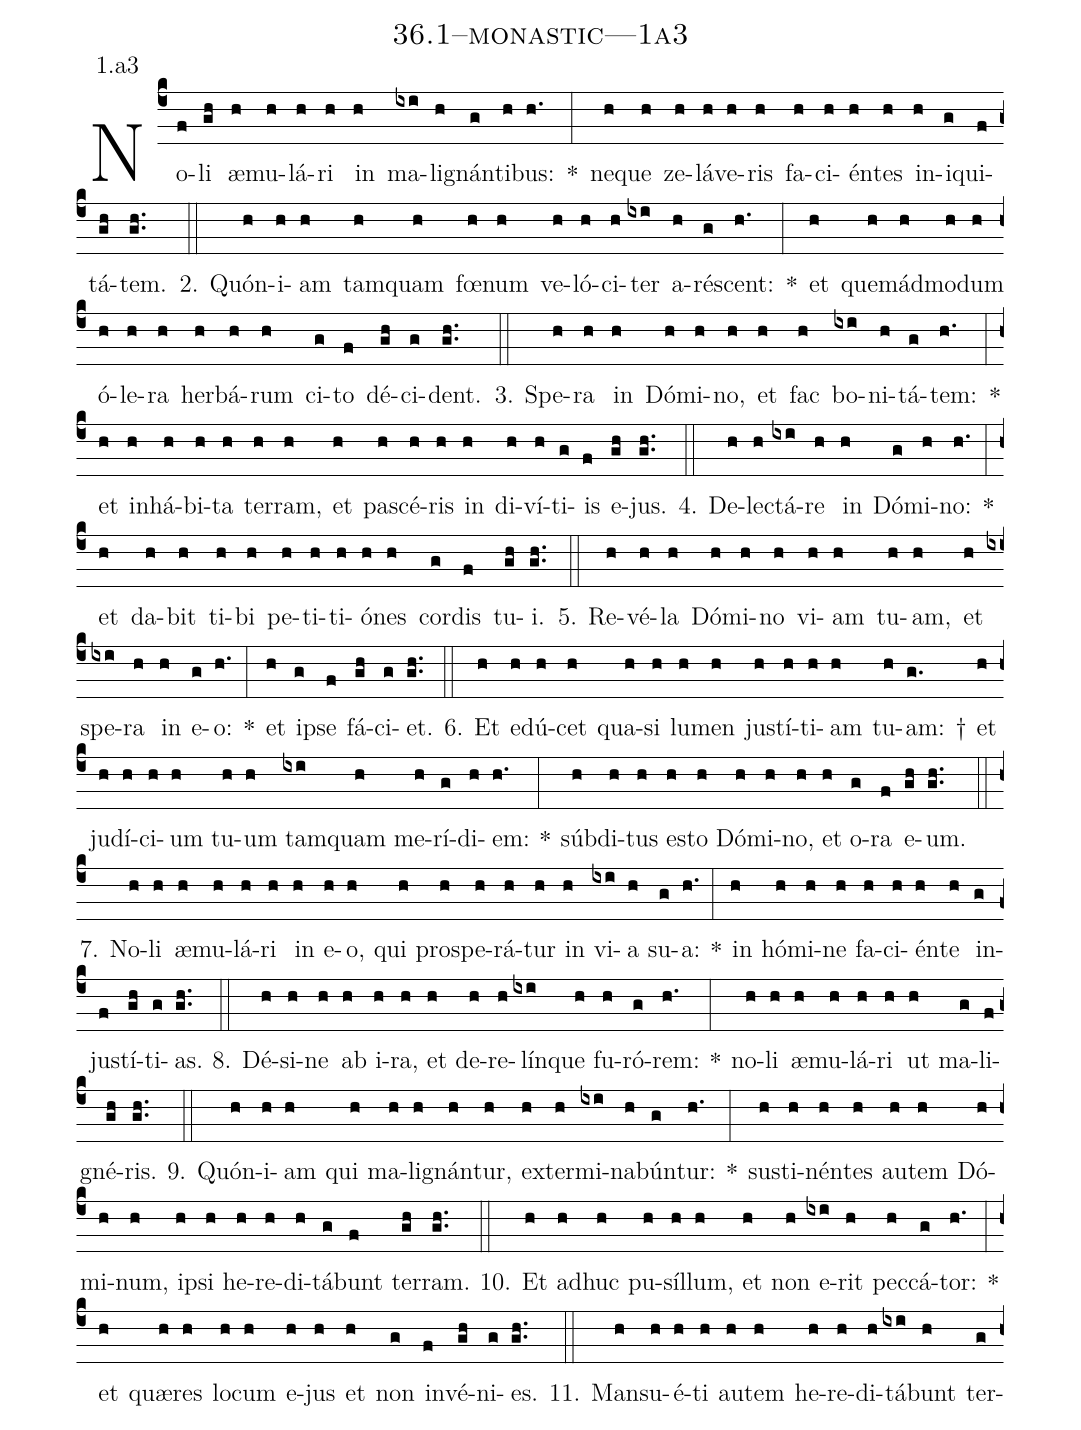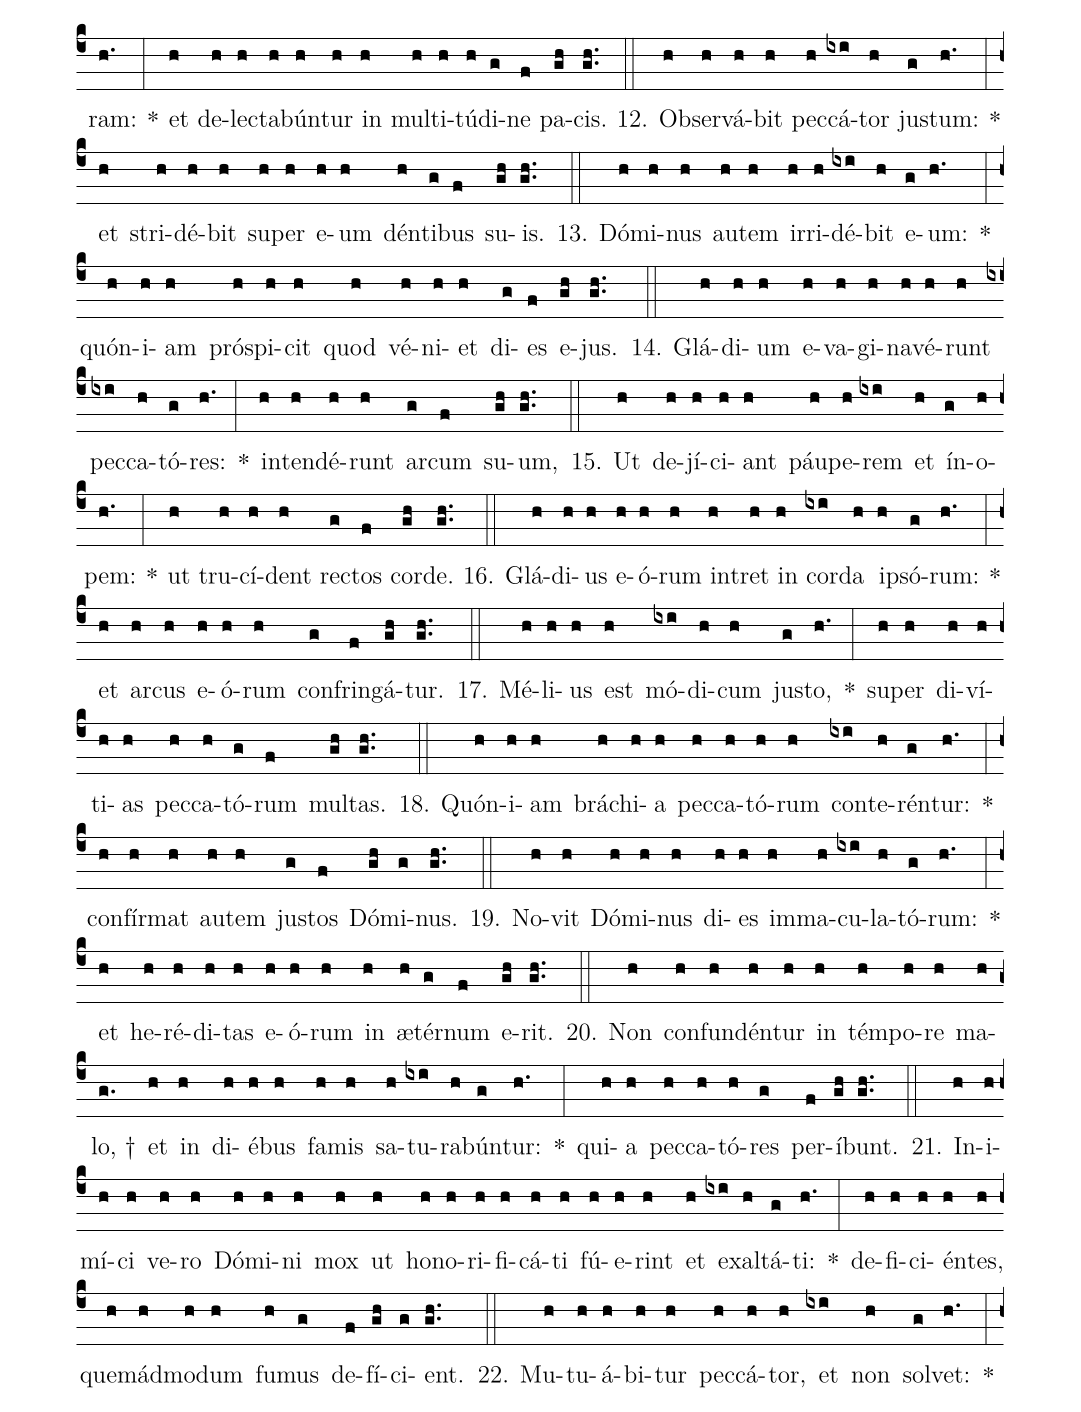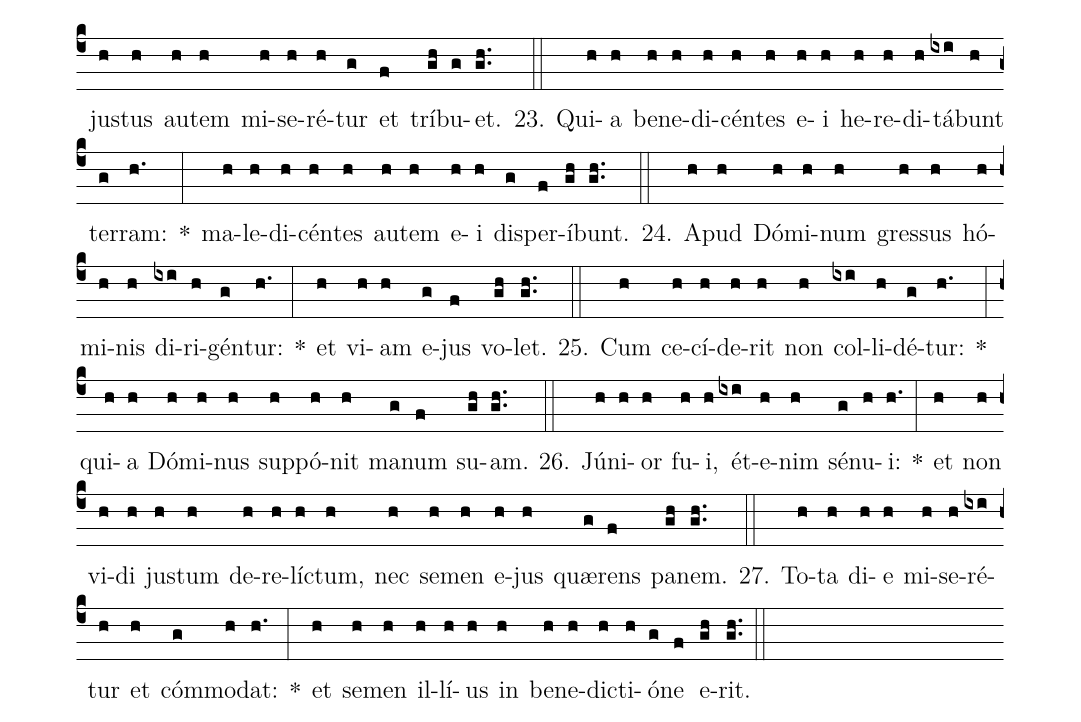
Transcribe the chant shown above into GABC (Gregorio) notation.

name: 36.1--monastic---1a3;
annotation: 1.a3;
%%
(c4)No(f)li(gh) æ(h)mu(h)lá(h)ri(h) in(h) ma(ixi)li(h)gnán(g)ti(h)bus:(h.) *(:) ne(h)que(h) ze(h)lá(h)ve(h)ris(h) fa(h)ci(h)én(h)tes(h) in(h)i(g)qui(f)tá(gh)tem.(gh..) (::)
2. Quón(h)i(h)am(h) tam(h)quam(h) fœ(h)num(h) ve(h)ló(h)ci(h)ter(ixi) a(h)ré(g)scent:(h.) *(:) et(h) quem(h)ád(h)mo(h)dum(h) ó(h)le(h)ra(h) her(h)bá(h)rum(h) ci(g)to(f) dé(gh)ci(g)dent.(gh..) (::)
3. Spe(h)ra(h) in(h) Dó(h)mi(h)no,(h) et(h) fac(h) bo(ixi)ni(h)tá(g)tem:(h.) *(:) et(h) in(h)há(h)bi(h)ta(h) ter(h)ram,(h) et(h) pa(h)scé(h)ris(h) in(h) di(h)ví(h)ti(g)is(f) e(gh)jus.(gh..) (::)
4. De(h)lec(h)tá(ixi)re(h) in(h) Dó(g)mi(h)no:(h.) *(:) et(h) da(h)bit(h) ti(h)bi(h) pe(h)ti(h)ti(h)ó(h)nes(h) cor(g)dis(f) tu(gh)i.(gh..) (::)
5. Re(h)vé(h)la(h) Dó(h)mi(h)no(h) vi(h)am(h) tu(h)am,(h) et(h) spe(ixi)ra(h) in(h) e(g)o:(h.) *(:) et(h) ip(g)se(f) fá(gh)ci(g)et.(gh..) (::)
6. Et(h) e(h)dú(h)cet(h) qua(h)si(h) lu(h)men(h) jus(h)tí(h)ti(h)am(h) tu(h)am: †(g.) et(h) ju(h)dí(h)ci(h)um(h) tu(h)um(h) tam(ixi)quam(h) me(h)rí(g)di(h)em:(h.) *(:) súb(h)di(h)tus(h) es(h)to(h) Dó(h)mi(h)no,(h) et(h) o(g)ra(f) e(gh)um.(gh..) (::)
7. No(h)li(h) æ(h)mu(h)lá(h)ri(h) in(h) e(h)o,(h) qui(h) pro(h)spe(h)rá(h)tur(h) in(h) vi(ixi)a(h) su(g)a:(h.) *(:) in(h) hó(h)mi(h)ne(h) fa(h)ci(h)én(h)te(h) in(g)jus(f)tí(gh)ti(g)as.(gh..) (::)
8. Dé(h)si(h)ne(h) ab(h) i(h)ra,(h) et(h) de(h)re(h)lín(ixi)que(h) fu(h)ró(g)rem:(h.) *(:) no(h)li(h) æ(h)mu(h)lá(h)ri(h) ut(h) ma(g)li(f)gné(gh)ris.(gh..) (::)
9. Quón(h)i(h)am(h) qui(h) ma(h)li(h)gnán(h)tur,(h) ex(h)ter(h)mi(ixi)na(h)bún(g)tur:(h.) *(:) sus(h)ti(h)nén(h)tes(h) au(h)tem(h) Dó(h)mi(h)num,(h) ip(h)si(h) he(h)re(h)di(h)tá(g)bunt(f) ter(gh)ram.(gh..) (::)
10. Et(h) ad(h)huc(h) pu(h)síl(h)lum,(h) et(h) non(h) e(ixi)rit(h) pec(h)cá(g)tor:(h.) *(:) et(h) quæ(h)res(h) lo(h)cum(h) e(h)jus(h) et(h) non(g) in(f)vé(gh)ni(g)es.(gh..) (::)
11. Man(h)su(h)é(h)ti(h) au(h)tem(h) he(h)re(h)di(h)tá(ixi)bunt(h) ter(g)ram:(h.) *(:) et(h) de(h)lec(h)ta(h)bún(h)tur(h) in(h) mul(h)ti(h)tú(h)di(g)ne(f) pa(gh)cis.(gh..) (::)
12. Ob(h)ser(h)vá(h)bit(h) pec(h)cá(ixi)tor(h) jus(g)tum:(h.) *(:) et(h) stri(h)dé(h)bit(h) su(h)per(h) e(h)um(h) dén(h)ti(g)bus(f) su(gh)is.(gh..) (::)
13. Dó(h)mi(h)nus(h) au(h)tem(h) ir(h)ri(h)dé(ixi)bit(h) e(g)um:(h.) *(:) quón(h)i(h)am(h) pró(h)spi(h)cit(h) quod(h) vé(h)ni(h)et(h) di(g)es(f) e(gh)jus.(gh..) (::)
14. Glá(h)di(h)um(h) e(h)va(h)gi(h)na(h)vé(h)runt(h) pec(ixi)ca(h)tó(g)res:(h.) *(:) in(h)ten(h)dé(h)runt(h) ar(g)cum(f) su(gh)um,(gh..) (::)
15. Ut(h) de(h)jí(h)ci(h)ant(h) páu(h)pe(h)rem(ixi) et(h) ín(g)o(h)pem:(h.) *(:) ut(h) tru(h)cí(h)dent(h) rec(g)tos(f) cor(gh)de.(gh..) (::)
16. Glá(h)di(h)us(h) e(h)ó(h)rum(h) in(h)tret(h) in(h) cor(ixi)da(h) ip(h)só(g)rum:(h.) *(:) et(h) ar(h)cus(h) e(h)ó(h)rum(h) con(g)frin(f)gá(gh)tur.(gh..) (::)
17. Mé(h)li(h)us(h) est(h) mó(ixi)di(h)cum(h) jus(g)to,(h.) *(:) su(h)per(h) di(h)ví(h)ti(h)as(h) pec(h)ca(h)tó(g)rum(f) mul(gh)tas.(gh..) (::)
18. Quón(h)i(h)am(h) brá(h)chi(h)a(h) pec(h)ca(h)tó(h)rum(h) con(ixi)te(h)rén(g)tur:(h.) *(:) con(h)fír(h)mat(h) au(h)tem(h) jus(g)tos(f) Dó(gh)mi(g)nus.(gh..) (::)
19. No(h)vit(h) Dó(h)mi(h)nus(h) di(h)es(h) im(h)ma(h)cu(ixi)la(h)tó(g)rum:(h.) *(:) et(h) he(h)ré(h)di(h)tas(h) e(h)ó(h)rum(h) in(h) æ(h)tér(g)num(f) e(gh)rit.(gh..) (::)
20. Non(h) con(h)fun(h)dén(h)tur(h) in(h) tém(h)po(h)re(h) ma(h)lo, †(g.) et(h) in(h) di(h)é(h)bus(h) fa(h)mis(h) sa(h)tu(ixi)ra(h)bún(g)tur:(h.) *(:) qui(h)a(h) pec(h)ca(h)tó(h)res(g) per(f)í(gh)bunt.(gh..) (::)
21. In(h)i(h)mí(h)ci(h) ve(h)ro(h) Dó(h)mi(h)ni(h) mox(h) ut(h) ho(h)no(h)ri(h)fi(h)cá(h)ti(h) fú(h)e(h)rint(h) et(h) ex(ixi)al(h)tá(g)ti:(h.) *(:) de(h)fi(h)ci(h)én(h)tes,(h) quem(h)ád(h)mo(h)dum(h) fu(h)mus(g) de(f)fí(gh)ci(g)ent.(gh..) (::)
22. Mu(h)tu(h)á(h)bi(h)tur(h) pec(h)cá(h)tor,(h) et(ixi) non(h) sol(g)vet:(h.) *(:) jus(h)tus(h) au(h)tem(h) mi(h)se(h)ré(h)tur(g) et(f) trí(gh)bu(g)et.(gh..) (::)
23. Qui(h)a(h) be(h)ne(h)di(h)cén(h)tes(h) e(h)i(h) he(h)re(h)di(h)tá(ixi)bunt(h) ter(g)ram:(h.) *(:) ma(h)le(h)di(h)cén(h)tes(h) au(h)tem(h) e(h)i(h) dis(g)per(f)í(gh)bunt.(gh..) (::)
24. A(h)pud(h) Dó(h)mi(h)num(h) gres(h)sus(h) hó(h)mi(h)nis(h) di(ixi)ri(h)gén(g)tur:(h.) *(:) et(h) vi(h)am(h) e(g)jus(f) vo(gh)let.(gh..) (::)
25. Cum(h) ce(h)cí(h)de(h)rit(h) non(h) col(ixi)li(h)dé(g)tur:(h.) *(:) qui(h)a(h) Dó(h)mi(h)nus(h) sup(h)pó(h)nit(h) ma(g)num(f) su(gh)am.(gh..) (::)
26. Jú(h)ni(h)or(h) fu(h)i,(h) ét(ixi)e(h)nim(h) sé(g)nu(h)i:(h.) *(:) et(h) non(h) vi(h)di(h) jus(h)tum(h) de(h)re(h)líc(h)tum,(h) nec(h) se(h)men(h) e(h)jus(h) quæ(g)rens(f) pa(gh)nem.(gh..) (::)
27. To(h)ta(h) di(h)e(h) mi(h)se(h)ré(ixi)tur(h) et(h) cóm(g)mo(h)dat:(h.) *(:) et(h) se(h)men(h) il(h)lí(h)us(h) in(h) be(h)ne(h)dic(h)ti(h)ó(g)ne(f) e(gh)rit.(gh..) (::)
